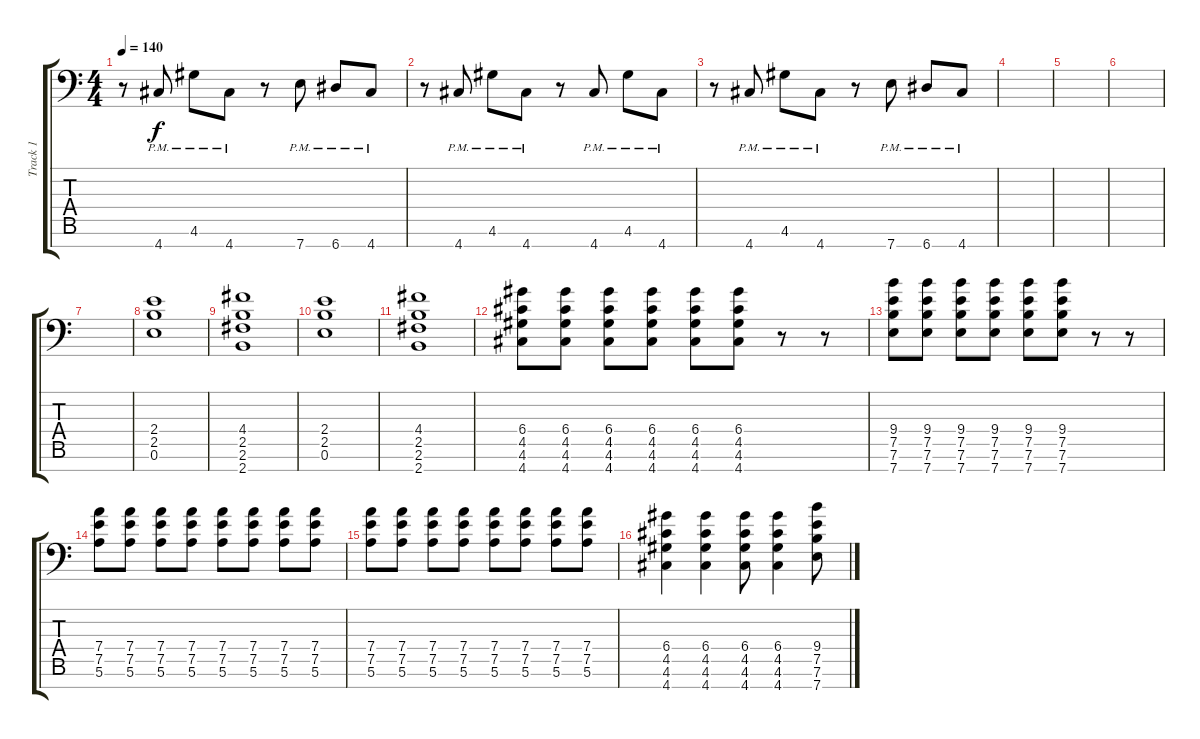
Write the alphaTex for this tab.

\track ("Track 1" "Track 1") {instrument acousticguitarsteel}
\staff {score tabs}
\tuning (E4 B3 G3 D3 A2 E2 A1) {hide}
\ts (4 4)
\tempo 140
\clef f4
\ks c
r.8{dy f} 4.7{pm}.8 4.6{pm}.8 4.7{pm}.8 r.8 7.7{pm}.8 6.7{pm}.8 4.7{pm}.8 |
r.8 4.7{pm}.8 4.6{pm}.8 4.7{pm}.8 r.8 4.7{pm}.8 4.6{pm}.8 4.7{pm}.8 |
r.8 4.7{pm}.8 4.6{pm}.8 4.7{pm}.8 r.8 7.7{pm}.8 6.7{pm}.8 4.7{pm}.8 |
|
|
|
|
(2.4 2.5 0.6).1 |
(4.4 2.5 2.6 2.7).1 |
(2.4 2.5 0.6).1 |
(4.4 2.5 2.6 2.7).1 |
(6.4 4.5 4.6 4.7).8 (6.4 4.5 4.6 4.7).8 (6.4 4.5 4.6 4.7).8 (6.4 4.5 4.6 4.7).8 (6.4 4.5 4.6 4.7).8 (6.4 4.5 4.6 4.7).8 r.8 r.8 |
(9.4 7.5 7.6 7.7).8 (9.4 7.5 7.6 7.7).8 (9.4 7.5 7.6 7.7).8 (9.4 7.5 7.6 7.7).8 (9.4 7.5 7.6 7.7).8 (9.4 7.5 7.6 7.7).8 r.8 r.8 |
(7.4 7.5 5.6).8 (7.4 7.5 5.6).8 (7.4 7.5 5.6).8 (7.4 7.5 5.6).8 (7.4 7.5 5.6).8 (7.4 7.5 5.6).8 (7.4 7.5 5.6).8 (7.4 7.5 5.6).8 |
(7.4 7.5 5.6).8 (7.4 7.5 5.6).8 (7.4 7.5 5.6).8 (7.4 7.5 5.6).8 (7.4 7.5 5.6).8 (7.4 7.5 5.6).8 (7.4 7.5 5.6).8 (7.4 7.5 5.6).8 |
(6.4 4.5 4.6 4.7).4 (6.4 4.5 4.6 4.7).4 (6.4 4.5 4.6 4.7).8 (6.4 4.5 4.6 4.7).4 (9.4 7.5 7.6 7.7).8
